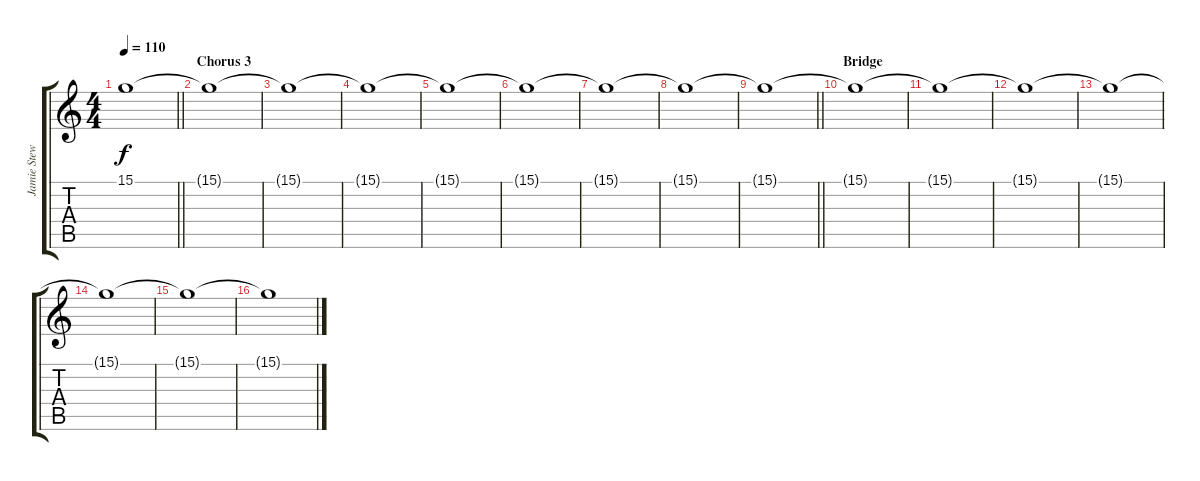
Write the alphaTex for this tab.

\track ("Jamie Stewart - Strings" "Jamie Stew") {instrument stringensemble1}
\staff {score tabs}
\tuning (E4 B3 G3 D3 A2 E2) {hide}
\ts (4 4)
\tempo 110
\clef g2
\barLineRight lightlight
\ks c
15.1{t}.1{dy f} |
\section ("" "Chorus 3")
15.1{t}.1 |
15.1{t}.1 |
15.1{t}.1 |
15.1{t}.1 |
15.1{t}.1 |
15.1{t}.1 |
15.1{t}.1 |
\barLineRight lightlight
15.1{t}.1 |
\section ("" "Bridge")
15.1{t}.1 |
15.1{t}.1 |
15.1{t}.1 |
15.1{t}.1 |
15.1{t}.1 |
15.1{t}.1 |
15.1{t}.1
